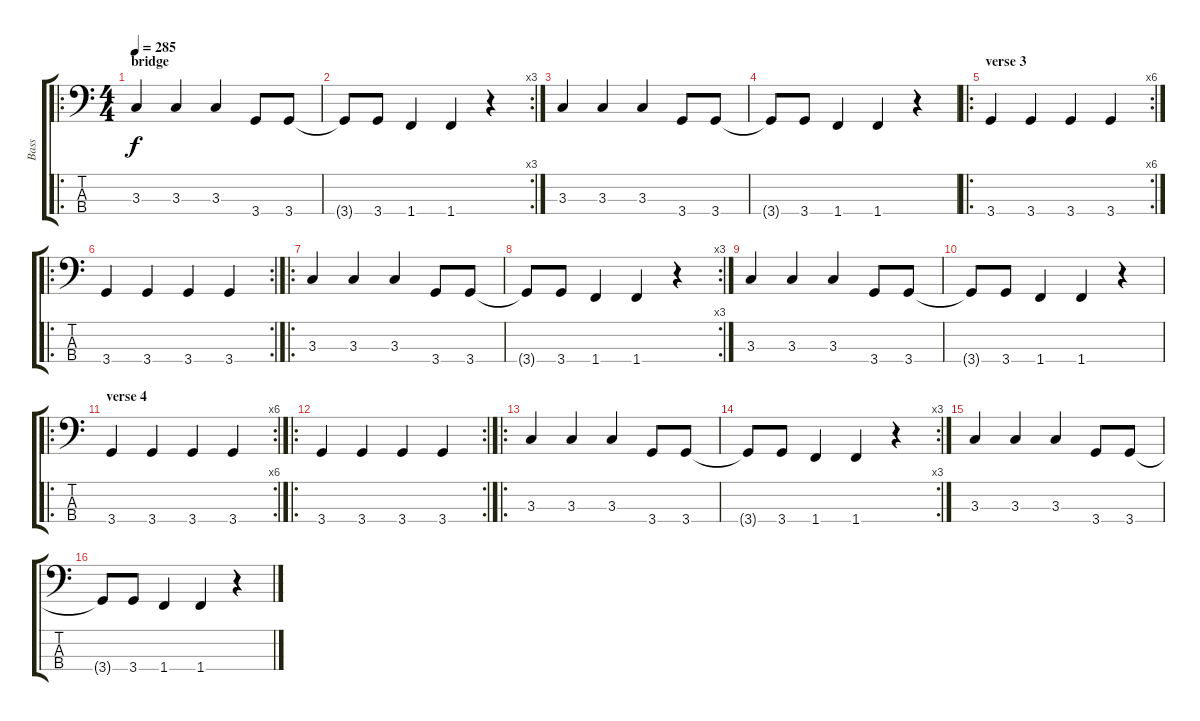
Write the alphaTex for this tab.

\track ("Bass" "Bass") {instrument electricbasspick}
\staff {score tabs}
\tuning (G2 D2 A1 E1) {hide}
\ro
\ts (4 4)
\section ("" "bridge")
\tempo 285
\clef f4
\ks c
3.3.4{dy f} 3.3.4 3.3.4 3.4.8 3.4.8 |
\rc 3
3.4{t}.8 3.4.8 1.4.4 1.4.4 r.4 |
3.3.4 3.3.4 3.3.4 3.4.8 3.4.8 |
3.4{t}.8 3.4.8 1.4.4 1.4.4 r.4 |
\ro
\rc 6
\section ("" "verse 3")
3.4.4 3.4.4 3.4.4 3.4.4 |
\ro
\rc 2
3.4.4 3.4.4 3.4.4 3.4.4 |
\ro
3.3.4 3.3.4 3.3.4 3.4.8 3.4.8 |
\rc 3
3.4{t}.8 3.4.8 1.4.4 1.4.4 r.4 |
3.3.4 3.3.4 3.3.4 3.4.8 3.4.8 |
3.4{t}.8 3.4.8 1.4.4 1.4.4 r.4 |
\ro
\rc 6
\section ("" "verse 4")
3.4.4 3.4.4 3.4.4 3.4.4 |
\ro
\rc 2
3.4.4 3.4.4 3.4.4 3.4.4 |
\ro
3.3.4 3.3.4 3.3.4 3.4.8 3.4.8 |
\rc 3
3.4{t}.8 3.4.8 1.4.4 1.4.4 r.4 |
3.3.4 3.3.4 3.3.4 3.4.8 3.4.8 |
3.4{t}.8 3.4.8 1.4.4 1.4.4 r.4
